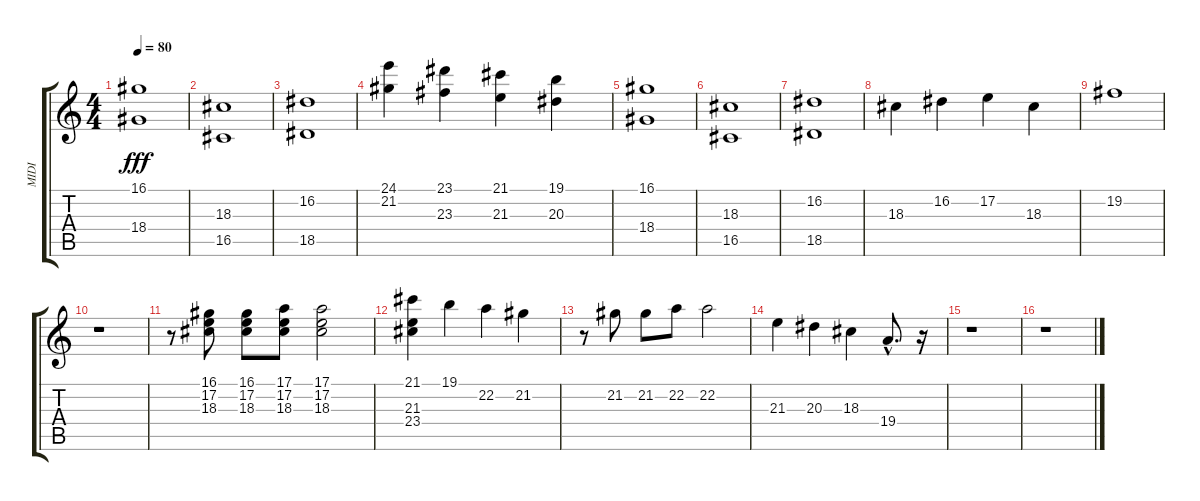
\track ("MIDI" "MIDI") {instrument stringensemble1}
\staff {score tabs}
\tuning (E4 B3 G3 D3 A2 E2) {hide}
\ts (4 4)
\tempo 80
\clef g2
\ks c
(16.1 18.4).1{dy fff volume 11} |
(18.3 16.5).1 |
(16.2 18.5).1 |
(24.1 21.2).4 (23.1 23.3).4 (21.1 21.3).4 (19.1 20.3).4 |
(16.1 18.4).1 |
(18.3 16.5).1 |
(16.2 18.5).1 |
18.3.4 16.2.4 17.2.4 18.3.4 |
19.2.1 |
r.1 |
r.8 (16.1 17.2 18.3).8 (16.1 17.2 18.3).8 (17.1 17.2 18.3).8 (17.1 17.2 18.3).2 |
(21.1 21.3 23.4).4 19.1.4 22.2.4 21.2.4 |
r.8 21.2.8 21.2.8 22.2.8 22.2.2 |
21.3.4 20.3.4 18.3.4 19.4{hac}.8{d} r.16 |
r.1 |
r.1
